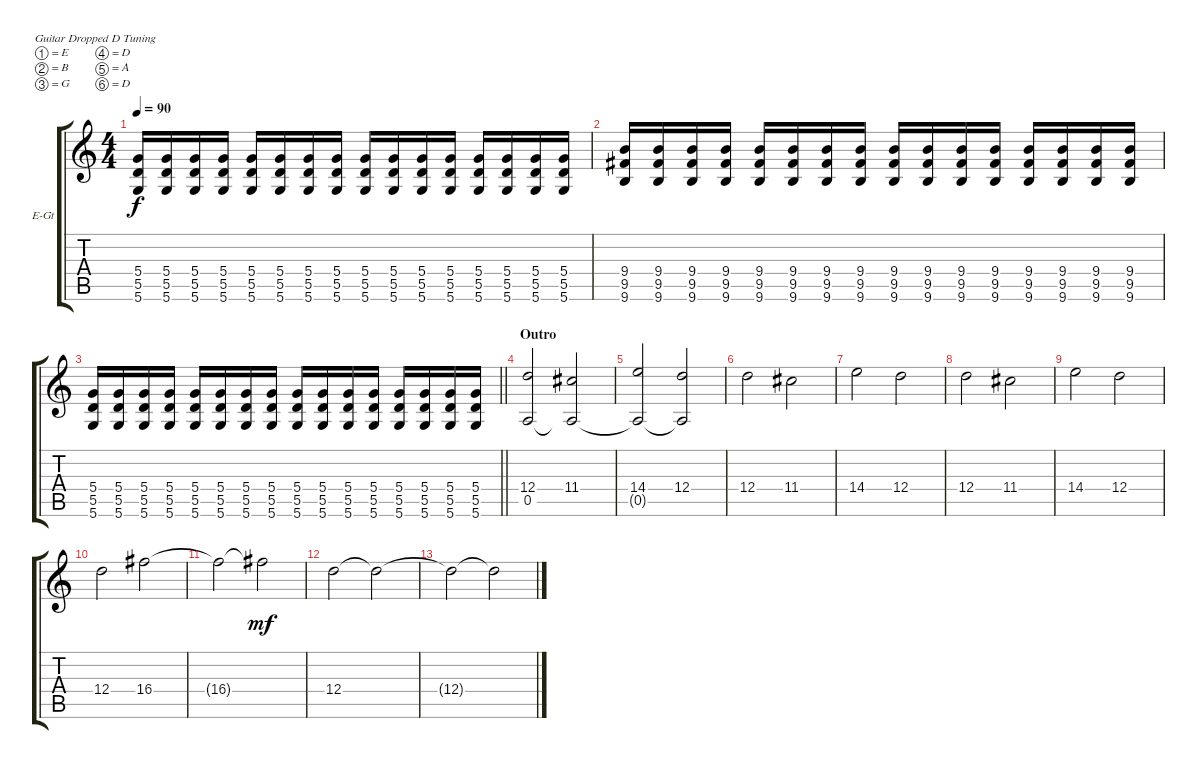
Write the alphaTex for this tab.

\bracketExtendMode groupsimilarinstruments
\firstSystemTrackNameOrientation horizontal
\otherSystemsTrackNameOrientation horizontal
\track ("Alex Gaskarth" "E-Gt") {instrument distortionguitar}
\staff {score tabs}
\tuning (E4 B3 G3 D3 A2 D2)
\ts (4 4)
\tempo 90
\clef g2
\ks c
(5.4 5.5 5.6).16{dy f} (5.4 5.5 5.6).16 (5.4 5.5 5.6).16 (5.4 5.5 5.6).16 (5.4 5.5 5.6).16 (5.4 5.5 5.6).16 (5.4 5.5 5.6).16 (5.4 5.5 5.6).16 (5.4 5.5 5.6).16 (5.4 5.5 5.6).16 (5.4 5.5 5.6).16 (5.4 5.5 5.6).16 (5.4 5.5 5.6).16 (5.4 5.5 5.6).16 (5.4 5.5 5.6).16 (5.4 5.5 5.6).16 |
(9.4 9.5 9.6).16 (9.4 9.5 9.6).16 (9.4 9.5 9.6).16 (9.4 9.5 9.6).16 (9.4 9.5 9.6).16 (9.4 9.5 9.6).16 (9.4 9.5 9.6).16 (9.4 9.5 9.6).16 (9.4 9.5 9.6).16 (9.4 9.5 9.6).16 (9.4 9.5 9.6).16 (9.4 9.5 9.6).16 (9.4 9.5 9.6).16 (9.4 9.5 9.6).16 (9.4 9.5 9.6).16 (9.4 9.5 9.6).16 |
\barLineRight lightlight
(5.4 5.5 5.6).16 (5.4 5.5 5.6).16 (5.4 5.5 5.6).16 (5.4 5.5 5.6).16 (5.4 5.5 5.6).16 (5.4 5.5 5.6).16 (5.4 5.5 5.6).16 (5.4 5.5 5.6).16 (5.4 5.5 5.6).16 (5.4 5.5 5.6).16 (5.4 5.5 5.6).16 (5.4 5.5 5.6).16 (5.4 5.5 5.6).16 (5.4 5.5 5.6).16 (5.4 5.5 5.6).16 (5.4 5.5 5.6).16 |
\section ("" "Outro")
(12.4 0.5).2 (11.4 0.5{t}).2 |
(14.4 0.5{t}).2 (12.4 0.5{t}).2 |
12.4.2 11.4.2 |
14.4.2 12.4.2 |
12.4.2 11.4.2 |
14.4.2 12.4.2 |
12.4.2 16.4.2 |
16.4{t}.2 16.4{t}.2{dy mf} |
12.4.2 12.4{t}.2 |
12.4{t}.2 12.4{t}.2
